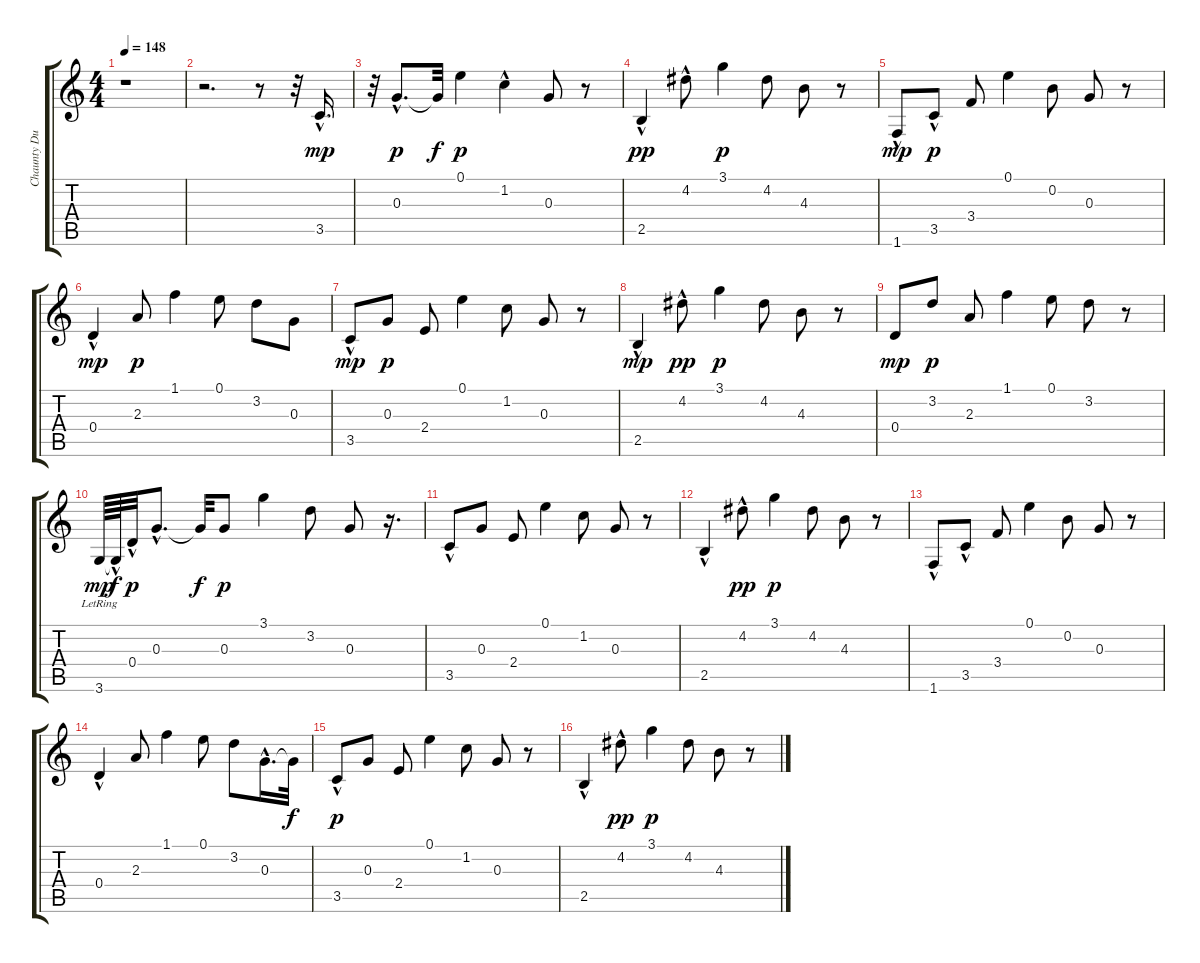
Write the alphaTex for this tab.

\track ("Chaunty DuPree" "Chaunty Du") {instrument electricguitarjazz}
\staff {score tabs}
\tuning (E4 B3 G3 D3 A2 E2) {hide}
\ts (4 4)
\tempo 148
\clef g2
\ks c
r.1{dy f} |
r.2{d volume 16} r.8 r.32 3.5{hac}.16{d dy mp} |
r.32 0.3{hac}.8{d dy p} 0.3{t}.32{dy f} 0.1.4{dy p} 1.2{hac}.4 0.3.8 r.8 |
2.5{hac}.4{dy pp} 4.2{hac}.8 3.1.4{dy p} 4.2.8 4.3.8 r.8 |
1.6{hac}.8{dy mp} 3.5{hac}.8{dy p} 3.4.8 0.1.4 0.2.8 0.3.8 r.8 |
0.4{hac}.4{dy mp} 2.3.8{dy p} 1.1.4 0.1.8 3.2.8 0.3.8 |
3.5{hac}.8{dy mp} 0.3.8{dy p} 2.4.8 0.1.4 1.2.8 0.3.8 r.8 |
2.5{hac}.4{dy mp} 4.2{hac}.8{dy pp} 3.1.4{dy p} 4.2.8 4.3.8 r.8 |
0.4.8{dy mp} 3.2.8{dy p} 2.3.8 1.1.4 0.1.8 3.2.8 r.8 |
3.6{lr}.64{dy mp} 3.6{hac t}.64{dy f} 0.4{hac}.32{dy p} 0.3{hac}.8{d} 0.3{t}.32{dy f} 0.3.8{dy p} 3.1.4 3.2.8 0.3.8 r.16{d} |
3.5{hac}.8 0.3.8 2.4.8 0.1.4 1.2.8 0.3.8 r.8 |
2.5{hac}.4 4.2{hac}.8{dy pp} 3.1.4{dy p} 4.2.8 4.3.8 r.8 |
1.6{hac}.8 3.5{hac}.8 3.4.8 0.1.4 0.2.8 0.3.8 r.8 |
0.4{hac}.4 2.3.8 1.1.4 0.1.8 3.2.8 0.3{hac}.16{d} 0.3{t}.32{dy f} |
3.5{hac}.8{dy p} 0.3.8 2.4.8 0.1.4 1.2.8 0.3.8 r.8 |
2.5{hac}.4 4.2{hac}.8{dy pp} 3.1.4{dy p} 4.2.8 4.3.8 r.8
